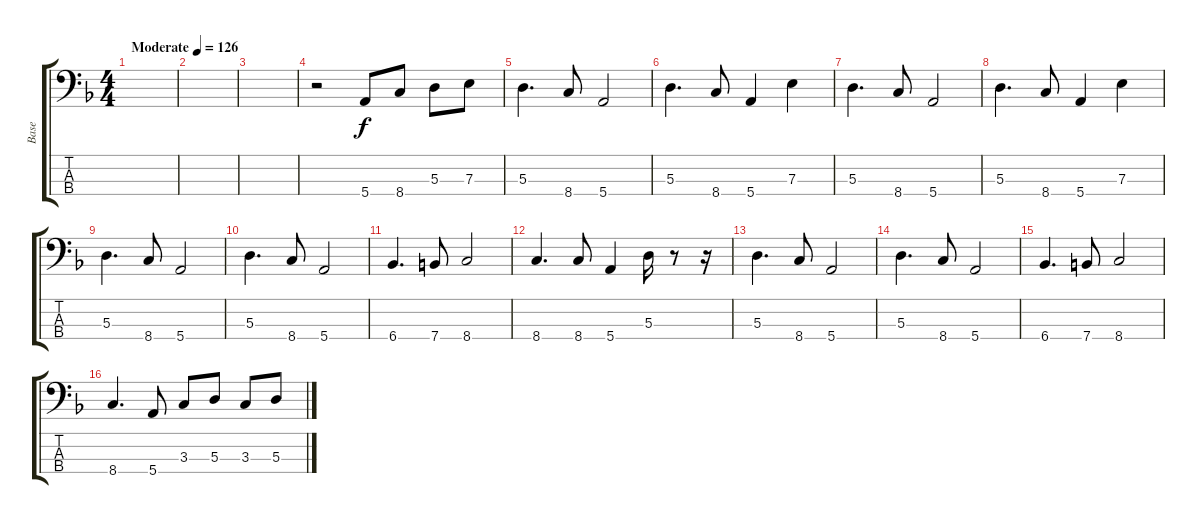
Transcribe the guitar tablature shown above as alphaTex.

\track ("Base" "Base") {instrument electricbassfinger}
\staff {score tabs}
\tuning (G2 D2 A1 E1) {hide}
\ts (4 4)
\tempo (126 "Moderate")
\clef f4
\ks dminor
|
|
|
r.2 5.4.8 8.4.8 5.3.8 7.3.8 |
5.3.4{d} 8.4.8 5.4.2 |
5.3.4{d} 8.4.8 5.4.4 7.3.4 |
5.3.4{d} 8.4.8 5.4.2 |
5.3.4{d} 8.4.8 5.4.4 7.3.4 |
5.3.4{d} 8.4.8 5.4.2 |
5.3.4{d} 8.4.8 5.4.2 |
6.4.4{d} 7.4.8 8.4.2 |
8.4.4{d} 8.4.8 5.4.4 5.3.16 r.8 r.16 |
5.3.4{d} 8.4.8 5.4.2 |
5.3.4{d} 8.4.8 5.4.2 |
6.4.4{d} 7.4.8 8.4.2 |
8.4.4{d} 5.4.8 3.3.8 5.3.8 3.3.8 5.3.8
